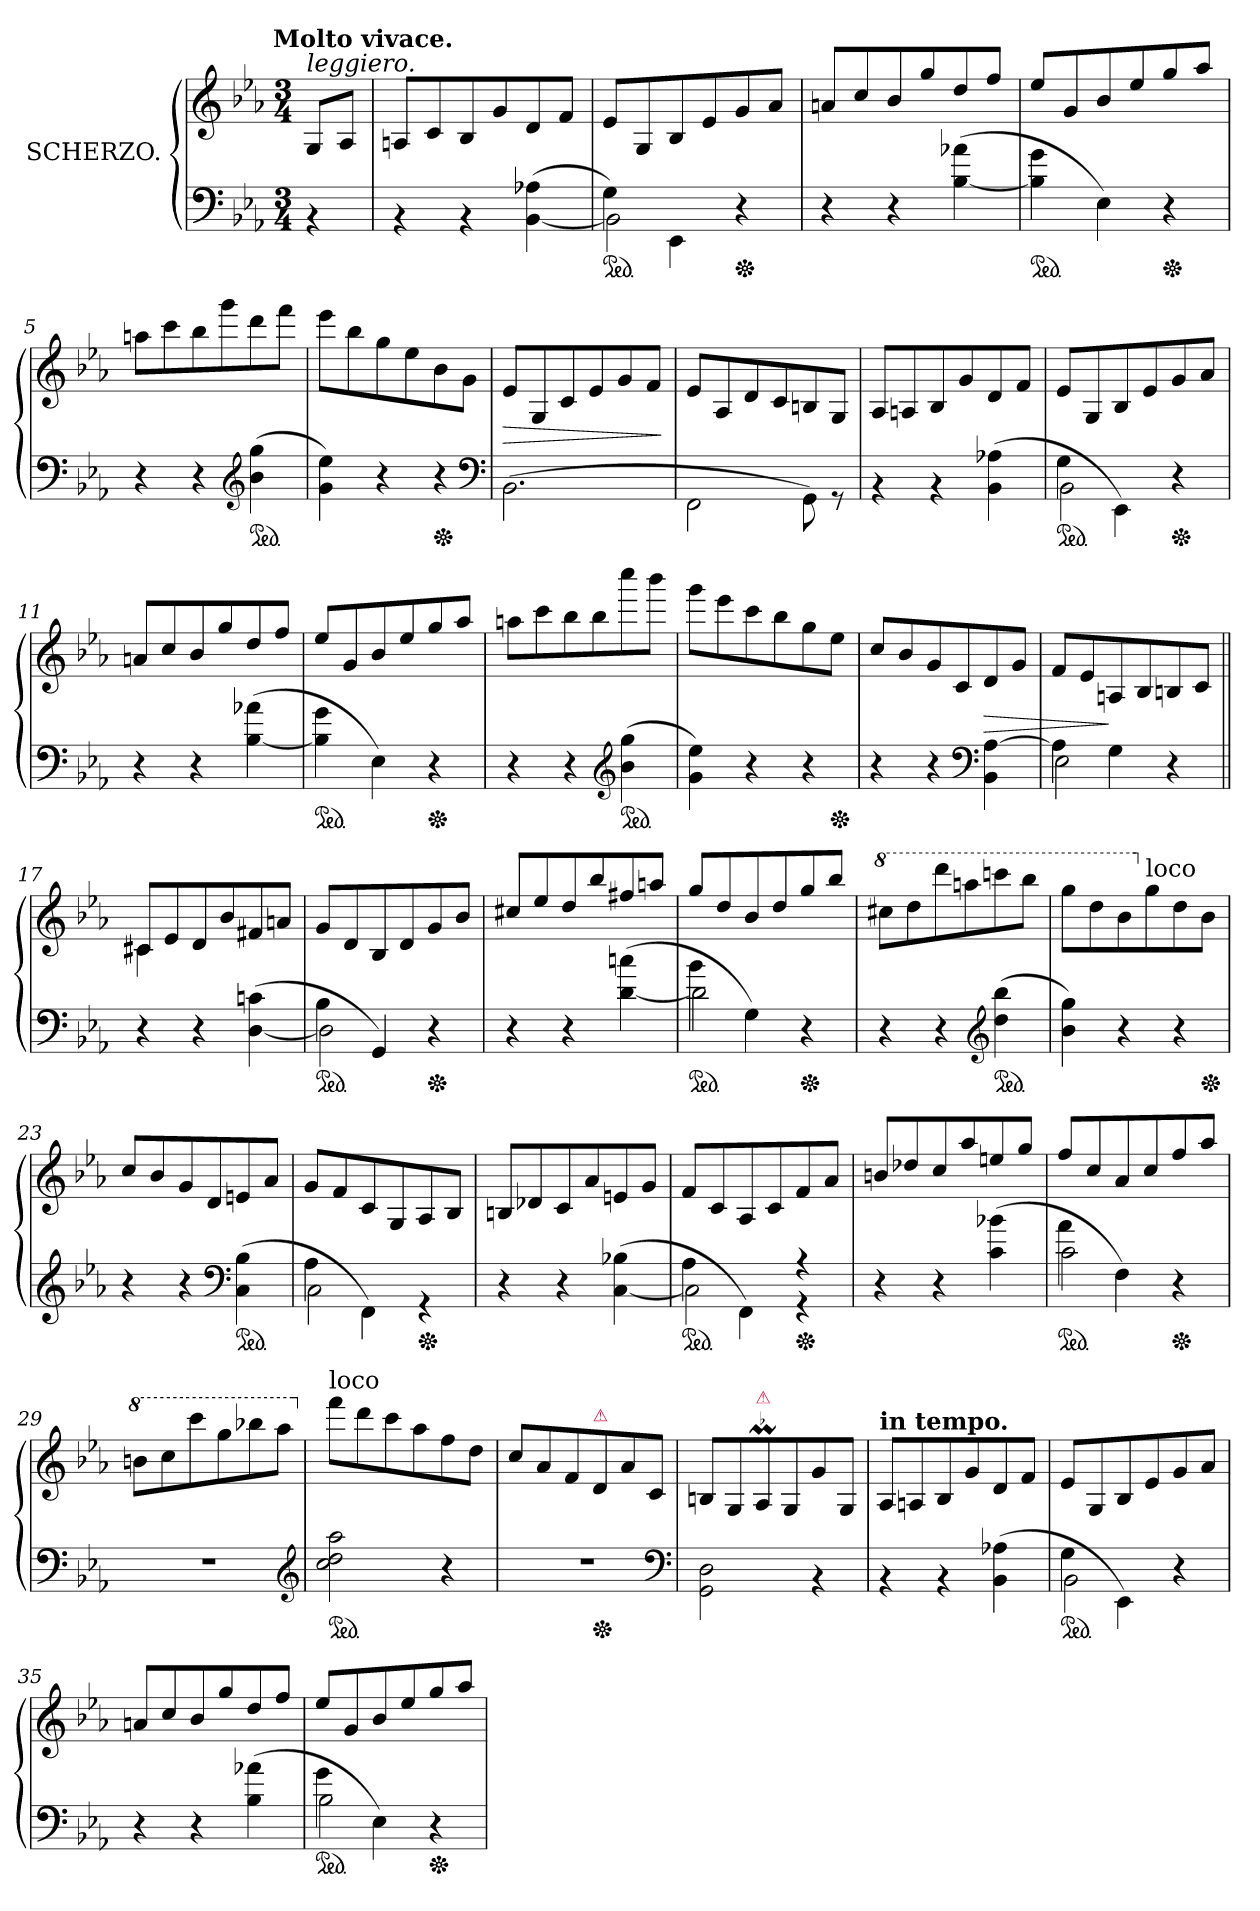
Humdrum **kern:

**kern	**kern	**dynam
*part1	*part1	*part1
*staff2	*staff1	*staff1/2
*I" SCHERZO.	*	*
*clefF4	*clefG2	*
*k[b-e-a-]	*k[b-e-a-]	*
*E-:	*E-:	*
!!LO:TX:omd:t=Molto vivace.
*M3/4	*M3/4	*
=	=	=
!	!LO:TX:a:i:t=leggiero.	!
4rBB	8G/L	.
.	8A-/J	.
=1	=1	=1
4rBB	8An/L	.
.	8c/	.
4rBB	8B-/	.
.	8g	.
(>[4BB- 4A-X	8d	.
.	8fJ	.
=2	=2	=2
*^	*	*
*ped	*	*	*
4G\)	2BB-\]	8e-L	.
.	.	8G/	.
4EE-\	.	8B-/	.
.	.	8e-	.
*Xped	*	*	*
4r	4rcyy	8g	.
.	.	8a-J	.
*v	*v	*	*
=3	=3	=3
4r	8an/L	.
.	8cc/	.
4r	8b-/	.
.	8gg/	.
(>[4B- 4a-X	8dd/	.
.	8ff/J	.
=4	=4	=4
!LO:N:vis=2	!	!
*ped	*	*
4B-]\ 4g\	8ee-/L	.
.	8g/	.
4E-\)	8b-/	.
.	8ee-/	.
*Xped	*	*
4r	8gg/	.
.	8aa-/J	.
=5	=5	=5
4r	8aanL	.
.	8ccc	.
4r	8bb-	.
.	8ggg	.
*clefG2	*	*
*ped	*	*
(4b- 4gg	8ddd	.
.	8fffJ	.
=6	=6	=6
4g 4ee-)	8eee-L	.
.	8bb-	.
4r	8gg	.
.	8ee-	.
*Xped	*	*
4r	8b-	.
.	8gJ	.
*clefF4	*	*
=7	=7	=7
!	!	!LO:HP:b
(2.BB-\	8e-L	>
.	8G/	.
.	8c	.
.	8e-	.
.	8g	.
.	8fJ	.
.	.	]
=8	=8	=8
2FF\	8e-L	.
.	8A-/	.
.	8d	.
.	8c	.
8GG\)	8Bn	.
8rGG	8G/J	.
=9	=9	=9
4rBB	8A-/L	.
.	8An/	.
4rBB	8B-/	.
.	8g	.
(>4BB- 4A-X	8d	.
.	8fJ	.
=10	=10	=10
*^	*	*
*ped	*	*	*
4G\	2BB-	8e-L	.
.	.	8G/	.
4EE-\)	.	8B-/	.
.	.	8e-	.
*Xped	*	*	*
4r	4reyy	8g	.
.	.	8a-J	.
*v	*v	*	*
=11	=11	=11
4r	8an/L	.
.	8cc/	.
4r	8b-/	.
.	8gg/	.
(>[4B- 4a-X	8dd/	.
.	8ff/J	.
=12	=12	=12
!LO:N:vis=2	!	!
*ped	*	*
4B-]\ 4g\	8ee-/L	.
.	8g/	.
4E-\)	8b-/	.
.	8ee-/	.
*Xped	*	*
4r	8gg/	.
.	8aa-/J	.
=13	=13	=13
4r	8aanL	.
.	8ccc	.
4r	8bb-	.
.	8bb-	.
*clefG2	*	*
*ped	*	*
(4b- 4gg	8cccc	.
.	8bbb-J	.
=14	=14	=14
4g 4ee-)	8gggL	.
.	8eee-	.
4r	8ccc	.
.	8bb-	.
4r	8gg	.
*Xped	*	*
.	8ee-J	.
=15	=15	=15
4r	8ccL	.
.	8b-	.
4r	8g	.
.	8c	.
*clefF4	*	*
4BB- [4A-	8d	>
.	8gJ	.
=16	=16	=16
*^	*	*
4A-\]	2E-	8fL	.
.	.	8e-	.
4G\	.	8An/	]
.	.	8B-/	.
4r	4rcyy	8Bn/	.
.	.	8c/J	.
*v	*v	*	*
=17||	=17||	=17||
*	*^	*
4r	8c#XL	4c#X\	.
.	8e-	.	.
4r	8d	2ryy	.
.	8b-	.	.
(>[4D 4cn	8f#X	.	.
.	8anJ	.	.
*	*v	*v	*
=18	=18	=18
*^	*	*
*ped	*	*	*
4B-\	2D]	8gL	.
.	.	8d	.
4GG/)	.	8B-	.
.	.	8d	.
*Xped	*	*	*
4r	4rgyy	8g	.
.	.	8b-J	.
*v	*v	*	*
=19	=19	=19
4r	8cc#X/L	.
.	8ee-/	.
4r	8dd/	.
.	8bb-/	.
([4d\ 4ccn\	8ff#X/	.
.	8aan/J	.
=20	=20	=20
*^	*	*
*ped	*	*	*
4b-\	2d\]	8gg/L	.
.	.	8dd/	.
4G\)	.	8b-/	.
.	.	8dd/	.
*Xped	*	*	*
4r	4rgyy	8gg/	.
.	.	8bb-/J	.
*v	*v	*	*
=21	=21	=21
*	*8va	*
4r	8ccc#XL	.
.	8ddd	.
4r	8dddd	.
.	8aaan	.
*clefG2	*	*
*ped	*	*
(4dd 4bb-	8ccccn	.
.	8bbb-J	.
=22	=22	=22
4b- 4gg)	8gggL	.
.	8ddd	.
4r	8bb-	.
*	*X8va	*
!	!LO:TX:a:t=loco	!
.	8gg	.
4r	8dd	.
*Xped	*	*
.	8b-J	.
=23	=23	=23
4r	8ccL	.
.	8b-	.
4r	8g	.
.	8d	.
*clefF4	*	*
*ped	*	*
(4C 4B-	8en	.
.	8a-J	.
=24	=24	=24
*^	*	*
4A-\	2C	8gL	.
.	.	8f	.
4FF\)	.	8c	.
.	.	8G/	.
*Xped	*	*	*
4rGG	4ryy	8A-/	.
.	.	8B-/J	.
*v	*v	*	*
=25	=25	=25
4r	8BnL	.
.	8d-X	.
4r	8c	.
.	8a-	.
([4C 4B-X	8en	.
.	8gJ	.
=26	=26	=26
*^	*	*
*ped	*	*	*
4A-\	2C]	8fL	.
.	.	8c	.
4FF\)	.	8A-/	.
.	.	8c	.
*Xped	*	*	*
4r	4r	8f	.
.	.	8a-J	.
*v	*v	*	*
=27	=27	=27
4r	8bn/L	.
.	8dd-X/	.
4r	8cc/	.
.	8aa-/	.
(>4c\ 4b-X\	8een/	.
.	8gg/J	.
=28	=28	=28
*^	*	*
*ped	*	*	*
4a-\	2c\	8ff/L	.
.	.	8cc/	.
4F\)	.	8a-/	.
.	.	8cc/	.
*Xped	*	*	*
4r	4rbyy	8ff/	.
.	.	8aa-/J	.
*v	*v	*	*
=29	=29	=29
*	*8va	*
2.rF	8bbnL	.
.	8ccc	.
.	8cccc	.
.	8ggg	.
.	8bbb-X	.
.	8aaa-J	.
*clefG2	*	*
=30	=30	=30
*	*X8va	*
!	!LO:TX:a:t=loco	!
*ped	*	*
2cc 2dd 2aa-	8fffL	.
.	8ddd	.
.	8ccc	.
.	8aa-	.
4r	8ff	.
.	8ddJ	.
=31	=31	=31
2.rdd	8ccL	.
.	8a-	.
.	8f	.
!	!LO:TX:a:i:color=crimson:t=⚠	!
*Xped	*	*
.	8d	.
.	8a-	.
.	8cJ	.
*clefF4	*	*
=32	=32	=32
2GG\ 2D\	8BnL	.
.	8G/	.
!	!LO:TX:a:color=crimson:t=⚠	!
!	!LO:MOR:acc=-	!
.	8A-M/	.
.	8G/	.
4rBB	8g	.
.	8G/J	.
=33	=33	=33
!	!LO:TX:a:B:t=in tempo.	!
4rBB	8A-/L	.
.	8An/	.
4rBB	8B-/	.
.	8g	.
(4BB- 4A-X	8d	.
.	8fJ	.
=34	=34	=34
*^	*	*
*ped	*	*	*
4G\	2BB-	8e-L	.
.	.	8G/	.
4EE-\)	.	8B-/	.
.	.	8e-	.
4r	4rAyy	8g	.
.	.	8a-J	.
*v	*v	*	*
=35	=35	=35
4r	8an/L	.
.	8cc/	.
4r	8b-/	.
.	8gg/	.
(4B-\ 4a-X\	8dd/	.
.	8ff/J	.
=36	=36	=36
*^	*	*
*ped	*	*	*
4g\	2B-\	8ee-/L	.
.	.	8g/	.
4E-\)	.	8b-/	.
.	.	8ee-/	.
*Xped	*	*	*
4r	4rgyy	8gg/	.
.	.	8aa-/J	.
*v	*v	*	*
=	=	=
*-	*-	*-
